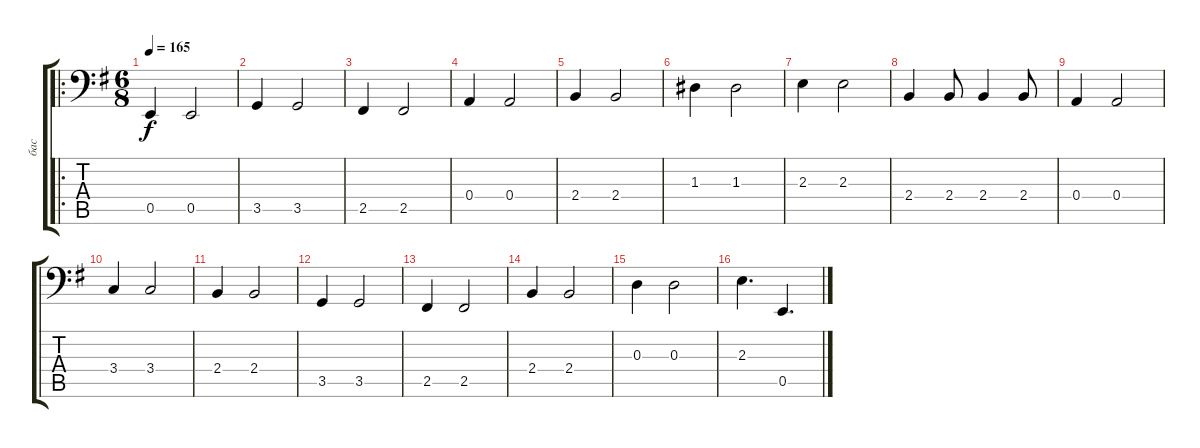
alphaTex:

\track ("бас" "бас") {instrument acousticbass}
\staff {score tabs}
\tuning (C3 G2 D2 A1 E1 B0) {hide}
\ro
\ts (6 8)
\tempo 165
\clef f4
\ks eminor
0.5.4{dy f} 0.5.2 |
3.5.4 3.5.2 |
2.5.4 2.5.2 |
0.4.4 0.4.2 |
2.4.4 2.4.2 |
1.3.4 1.3.2 |
2.3.4 2.3.2 |
2.4.4 2.4.8 2.4.4 2.4.8 |
0.4.4 0.4.2 |
3.4.4 3.4.2 |
2.4.4 2.4.2 |
3.5.4 3.5.2 |
2.5.4 2.5.2 |
2.4.4 2.4.2 |
0.3.4 0.3.2 |
2.3.4{d} 0.5.4{d}
